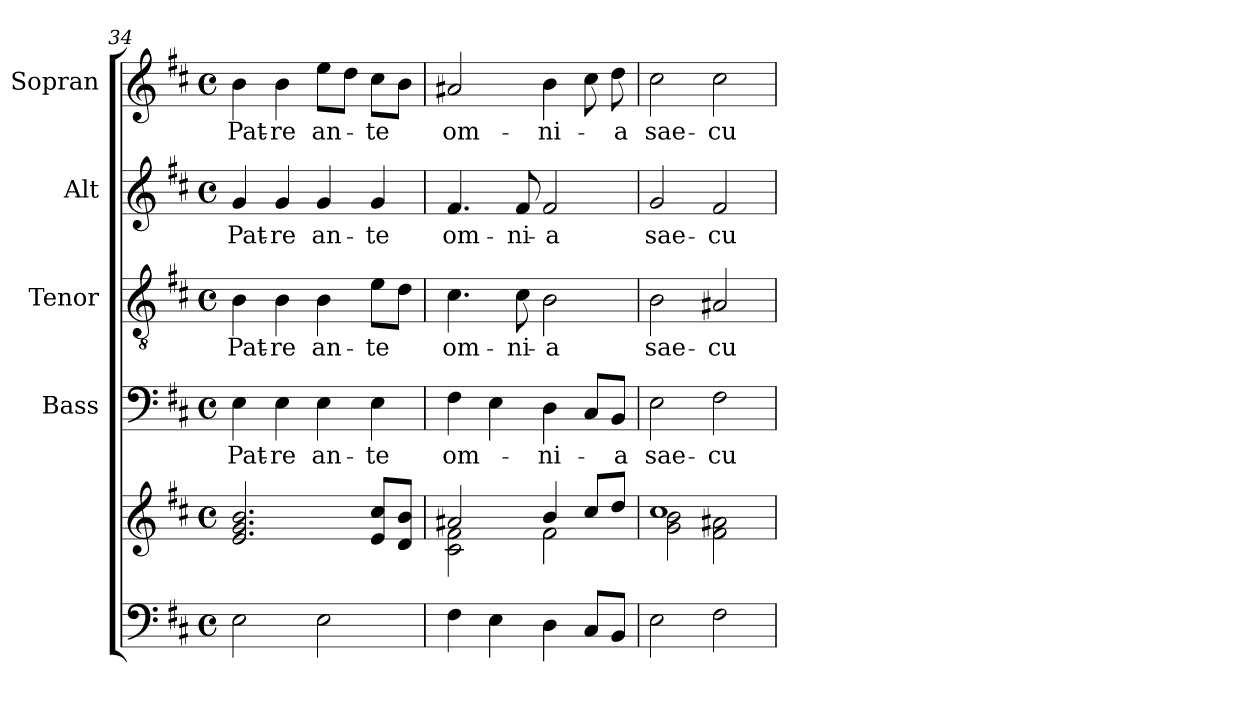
**kern	**kern	**kern	**text	**kern	**text	**kern	**text	**kern	**text
*part5	*part5	*part4	*part4	*part3	*part3	*part2	*part2	*part1	*part1
*staff6	*staff5	*staff4	*staff4	*staff3	*staff3	*staff2	*staff2	*staff1	*staff1
*	*	*I"Bass	*	*I"Tenor	*	*I"Alt	*	*I"Sopran	*
*	*	*I'B.	*	*I'T.	*	*I'A.	*	*I'S.	*
*clefF4	*clefG2	*clefF4	*	*clefGv2	*	*clefG2	*	*clefG2	*
*k[f#c#]	*k[f#c#]	*k[f#c#]	*	*k[f#c#]	*	*k[f#c#]	*	*k[f#c#]	*
*D:	*D:	*D:	*	*D:	*	*D:	*	*D:	*
*M4/4	*M4/4	*M4/4	*	*M4/4	*	*M4/4	*	*M4/4	*
*met(c)	*met(c)	*met(c)	*	*met(c)	*	*met(c)	*	*met(c)	*
=34	=34	=34	=34	=34	=34	=34	=34	=34	=34
!	!	!	!LO:LY:b	!	!LO:LY:b	!	!LO:LY:b	!	!LO:LY:b
2E\	2.e/ 2.g/ 2.b/	4E\	Pat-	4B\	Pat-	4g/	Pat-	4b\	Pat-
!	!	!	!LO:LY:b	!	!LO:LY:b	!	!LO:LY:b	!	!LO:LY:b
.	.	4E\	-re	4B\	-re	4g/	-re	4b\	-re
!	!	!	!LO:LY:b	!	!LO:LY:b	!	!LO:LY:b	!	!LO:LY:b
2E\	.	4E\	an-	4B\	an-	4g/	an-	8ee\L	an-
.	.	.	.	.	.	.	.	8dd\J	.
!	!	!	!LO:LY:b	!	!LO:LY:b	!	!LO:LY:b	!	!LO:LY:b
.	8e/ 8cc#/L	4E\	-te	8e\L	-te	4g/	-te	8cc#\L	-te
.	8d/ 8b/J	.	.	8d\J	.	.	.	8b\J	.
=35	=35	=35	=35	=35	=35	=35	=35	=35	=35
*	*^	*	*	*	*	*	*	*	*
!	!	!	!	!LO:LY:b	!	!LO:LY:b	!	!LO:LY:b	!	!LO:LY:b
4F#\	2a#X/	2c#\ 2f#\	4F#\	om-	4.c#\	om-	4.f#/	om-	2a#X/	om-
4E\	.	.	4E\	.	.	.	.	.	.	.
!	!	!	!	!	!	!LO:LY:b	!	!LO:LY:b	!	!
.	.	.	.	.	8c#\	-ni-	8f#/	-ni-	.	.
!	!	!	!	!LO:LY:b	!	!LO:LY:b	!	!LO:LY:b	!	!LO:LY:b
4D\	4b/	2f#\	4D\	-ni-	2B\	-a	2f#/	-a	4b\	-ni-
8C#/L	8cc#/L	.	8C#/L	.	.	.	.	.	8cc#\	.
!	!	!	!	!LO:LY:b	!	!	!	!	!	!LO:LY:b
8BB/J	8dd/J	.	8BB/J	-a	.	.	.	.	8dd\	-a
!!LO:LB:g=z
=36	=36	=36	=36	=36	=36	=36	=36	=36	=36	=36
!	!	!	!	!LO:LY:b	!	!LO:LY:b	!	!LO:LY:b	!	!LO:LY:b
2E\	1cc#	2g\ 2b\	2E\	sae-	2B\	sae-	2g/	sae-	2cc#\	sae-
!	!	!	!	!LO:LY:b	!	!LO:LY:b	!	!LO:LY:b	!	!LO:LY:b
2F#\	.	2f#\ 2a#X\	2F#\	-cu-	2A#X/	-cu-	2f#/	-cu-	2cc#\	-cu-
*	*v	*v	*	*	*	*	*	*	*	*
=	=	=	=	=	=	=	=	=	=
*-	*-	*-	*-	*-	*-	*-	*-	*-	*-
